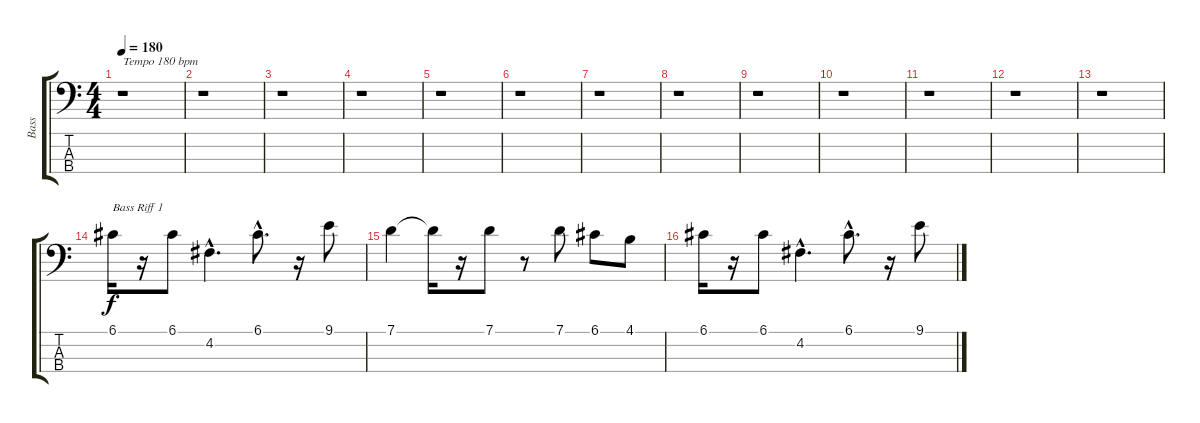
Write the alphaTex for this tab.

\track ("Bass" "Bass") {instrument electricbassfinger}
\staff {score tabs}
\tuning (G2 D2 A1 E1) {hide}
\ts (4 4)
\tempo 180
\clef f4
\ks c
r.1{txt "Tempo 180 bpm" dy f instrument electricbassfinger} |
r.1 |
r.1 |
r.1 |
r.1 |
r.1 |
r.1 |
r.1 |
r.1 |
r.1 |
r.1 |
r.1 |
r.1 |
6.1.16{txt "Bass Riff 1"} r.16 6.1.8 4.2{hac}.4{d} 6.1{hac}.8{d} r.16 9.1.8 |
7.1.4 7.1{t}.16 r.16 7.1.8 r.8 7.1.8 6.1.8 4.1.8 |
6.1.16 r.16 6.1.8 4.2{hac}.4{d} 6.1{hac}.8{d} r.16 9.1.8
